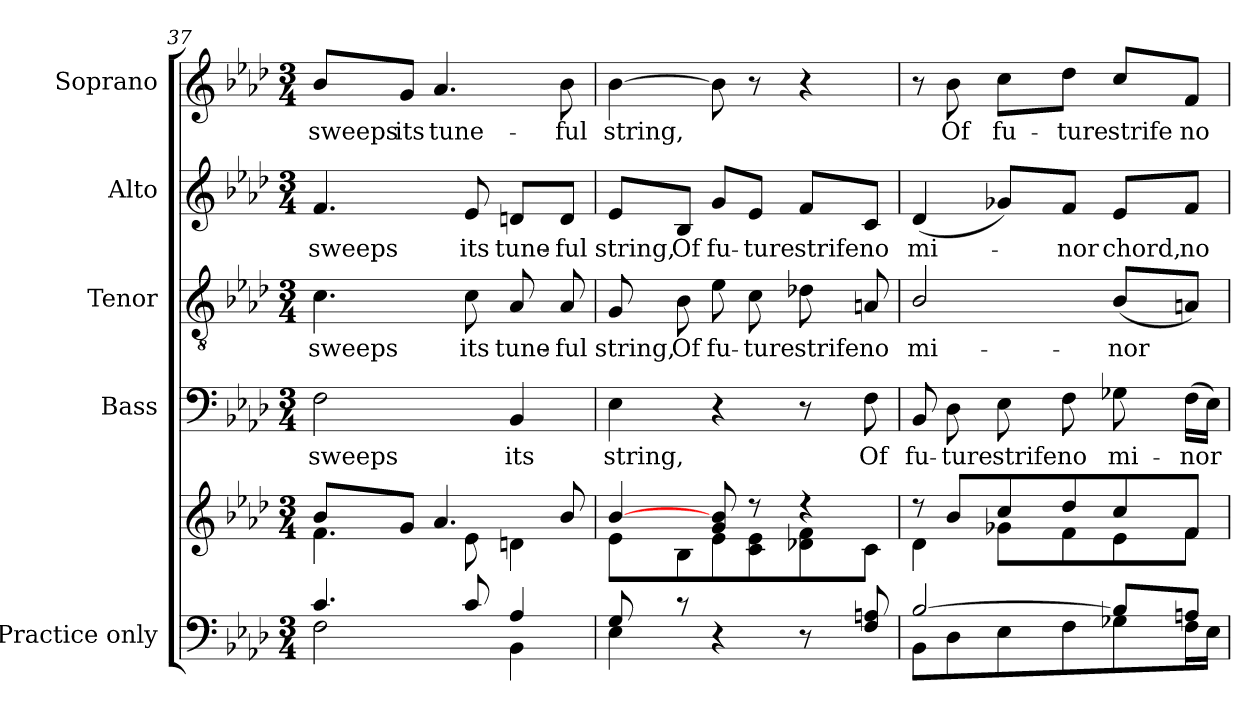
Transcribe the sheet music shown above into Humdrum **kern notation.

**kern	**kern	**kern	**text	**kern	**text	**kern	**text	**kern	**text
*part5	*part5	*part4	*part4	*part3	*part3	*part2	*part2	*part1	*part1
*staff6	*staff5	*staff4	*staff4	*staff3	*staff3	*staff2	*staff2	*staff1	*staff1
*I"Practice only	*	*I"Bass	*	*I"Tenor	*	*I"Alto	*	*I"Soprano	*
*	*	*I'B	*	*I'T	*	*I'A	*	*I'S	*
!!LO:LB:g=z
*clefF4	*clefG2	*clefF4	*	*clefGv2	*	*clefG2	*	*clefG2	*
*k[b-e-a-d-]	*k[b-e-a-d-]	*k[b-e-a-d-]	*	*k[b-e-a-d-]	*	*k[b-e-a-d-]	*	*k[b-e-a-d-]	*
*A-:	*A-:	*A-:	*	*A-:	*	*A-:	*	*A-:	*
*M3/4	*M3/4	*M3/4	*	*M3/4	*	*M3/4	*	*M3/4	*
=37	=37	=37	=37	=37	=37	=37	=37	=37	=37
*^	*^	*	*	*	*	*	*	*	*
!	!	!	!	!	!LO:LY:b	!	!LO:LY:b	!	!LO:LY:b	!	!LO:LY:b
4.c/	2F\	8b-/L	4.f\	2F	sweeps	4.c	sweeps	4.f	sweeps	8b-/L	sweeps
!	!	!	!	!	!	!	!	!	!	!	!LO:LY:b
.	.	8g/J	.	.	.	.	.	.	.	8g/J	its
!	!	!	!	!	!	!	!	!	!	!	!LO:LY:b
.	.	4.a-/	.	.	.	.	.	.	.	4.a-	tune-
!	!	!	!	!	!	!	!LO:LY:b	!	!LO:LY:b	!	!
8c/	.	.	8e-\	.	.	8c	its	8e-	its	.	.
!	!	!	!	!	!LO:LY:b	!	!LO:LY:b	!	!LO:LY:b	!	!
4A-/	4BB-\	.	4dn\	4BB-	its	8A-	tune-	8dn/L	tune-	.	.
!	!	!	!	!	!	!	!LO:LY:b	!	!LO:LY:b	!	!LO:LY:b
.	.	8b-/	.	.	.	8A-	-ful	8d/J	-ful	8b-	-ful
=38	=38	=38	=38	=38	=38	=38	=38	=38	=38	=38	=38
!	!	!	!	!	!LO:LY:b	!	!LO:LY:b	!	!LO:LY:b	!	!LO:LY:b
8G/	4E-\	[4b-/	8e-\L	4E-	string,	8G	string,	8e-/L	string,	[4b-	string,
!	!	!	!	!	!	!	!LO:LY:b	!	!LO:LY:b	!	!
8r	.	.	8B-\	.	.	8B-	Of	8B-/J	Of	.	.
!	!	!	!	!	!	!	!LO:LY:b	!	!LO:LY:b	!	!
4r	4ryy	8g/ 8b-/	8e-\	4r	.	8e-	fu-	8g/L	fu-	8b-]	.
!	!	!	!	!	!	!	!LO:LY:b	!	!LO:LY:b	!	!
.	.	8r	8c\ 8e-\	.	.	8c	-ture	8e-/J	-ture	8r	.
!	!	!	!	!	!	!	!LO:LY:b	!	!LO:LY:b	!	!
8r	4ryy	4r	8d-X\ 8f\	8r	.	8d-X	strife	8f/L	strife	4r	.
!	!	!	!	!	!LO:LY:b	!	!LO:LY:b	!	!LO:LY:b	!	!
8F/ 8An/	.	.	8c\J	8F	Of	8An	no	8c/J	no	.	.
=39	=39	=39	=39	=39	=39	=39	=39	=39	=39	=39	=39
!	!	!	!	!	!LO:LY:b	!	!LO:LY:b	!	!LO:LY:b	!	!
[2B-/	8BB-\L	8r	4d-\	8BB-	fu-	2B-/	mi-	(<4d-	mi-	8r	.
!	!	!	!	!	!LO:LY:b	!	!	!	!	!	!LO:LY:b
.	8D-\	8b-/L	.	8D-	-ture	.	.	.	.	8b-	Of
!	!	!	!	!	!LO:LY:b	!	!	!	!	!	!LO:LY:b
.	8E-\	8cc/	8g-X\L	8E-	strife	.	.	8g-X/L)	.	8cc\L	fu-
!	!	!	!	!	!LO:LY:b	!	!	!	!LO:LY:b	!	!LO:LY:b
.	8F\	8dd-/	8f\	8F	no	.	.	8f/J	nor	8dd-\J	-ture
!	!	!	!	!	!LO:LY:b	!	!LO:LY:b	!	!LO:LY:b	!	!LO:LY:b
8B-/L]	8G-X\	8cc/	8e-\	8G-X	mi-	(<8B-L	-nor	8e-/L	chord,	8cc/L	strife
!	!	!	!	!	!LO:LY:b	!	!	!	!LO:LY:b	!	!LO:LY:b
8An/J	16F\L	8f/J	8f\J	(>16FLL	-nor	8AnJ)	.	8f/J	no	8f/J	no
.	16E-\JJ	.	.	16E-JJ)	.	.	.	.	.	.	.
*v	*v	*	*	*	*	*	*	*	*	*	*
*	*v	*v	*	*	*	*	*	*	*	*
=	=	=	=	=	=	=	=	=	=
*-	*-	*-	*-	*-	*-	*-	*-	*-	*-
